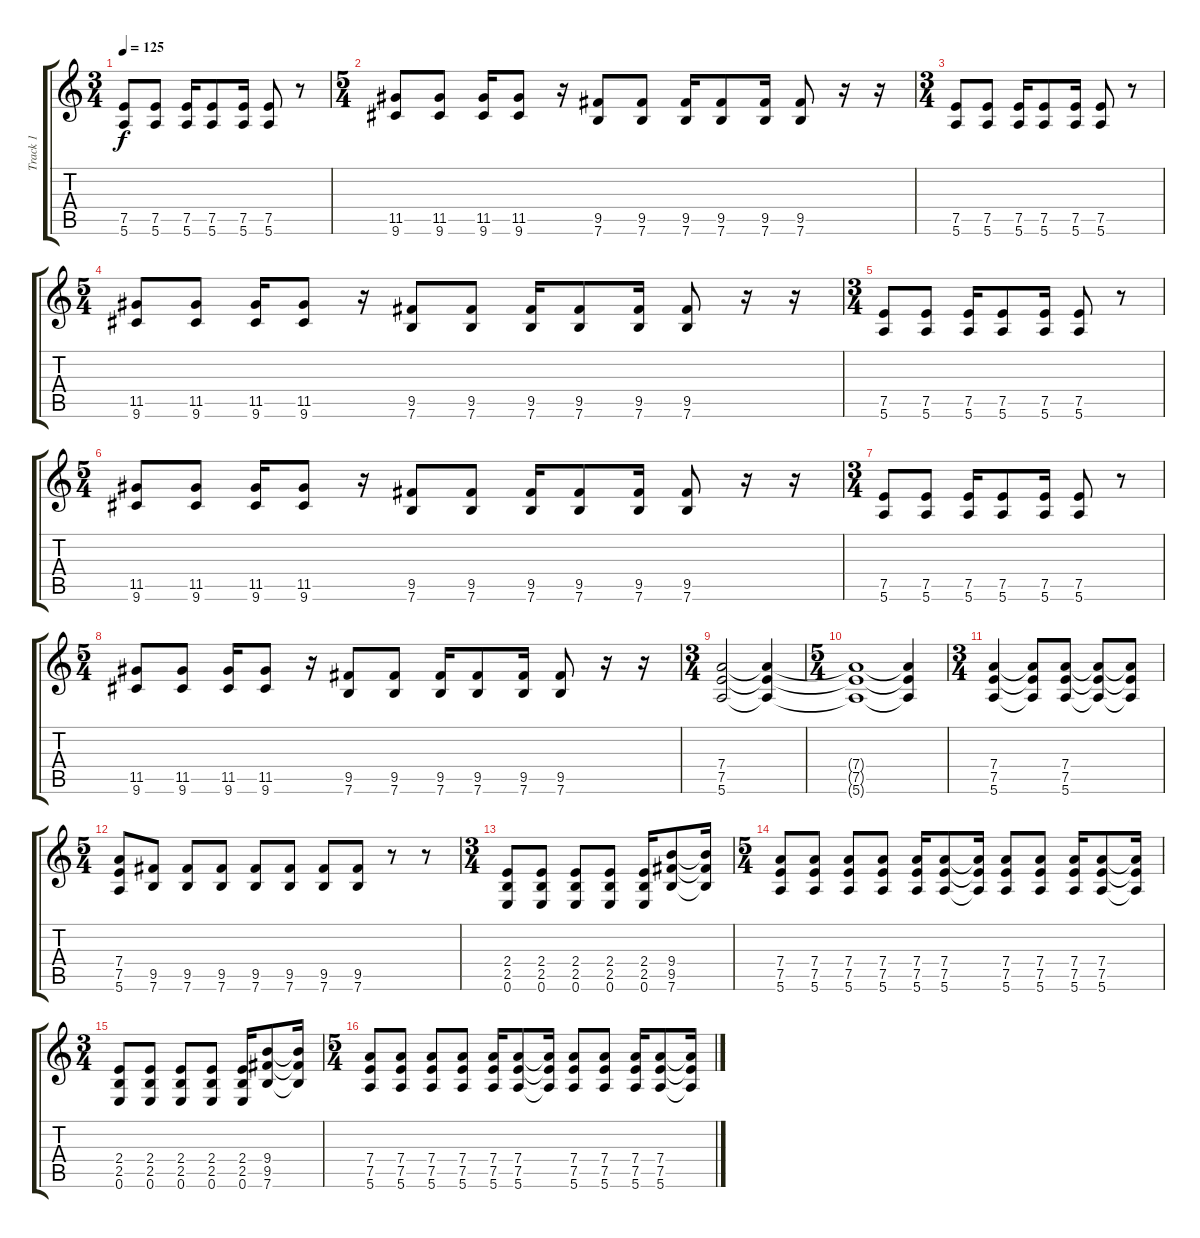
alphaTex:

\track ("Track 1" "Track 1") {instrument distortionguitar}
\staff {score tabs}
\tuning (E4 B3 G3 D3 A2 E2) {hide}
\ts (3 4)
\tempo 125
\clef g2
\ks c
(7.5 5.6).8{dy f} (7.5 5.6).8 (7.5 5.6).16 (7.5 5.6).8 (7.5 5.6).16 (7.5 5.6).8 r.8 |
\ts (5 4)
(11.5 9.6).8 (11.5 9.6).8 (11.5 9.6).16 (11.5 9.6).8 r.16 (9.5 7.6).8 (9.5 7.6).8 (9.5 7.6).16 (9.5 7.6).8 (9.5 7.6).16 (9.5 7.6).8 r.16 r.16 |
\ts (3 4)
(7.5 5.6).8 (7.5 5.6).8 (7.5 5.6).16 (7.5 5.6).8 (7.5 5.6).16 (7.5 5.6).8 r.8 |
\ts (5 4)
(11.5 9.6).8 (11.5 9.6).8 (11.5 9.6).16 (11.5 9.6).8 r.16 (9.5 7.6).8 (9.5 7.6).8 (9.5 7.6).16 (9.5 7.6).8 (9.5 7.6).16 (9.5 7.6).8 r.16 r.16 |
\ts (3 4)
(7.5 5.6).8 (7.5 5.6).8 (7.5 5.6).16 (7.5 5.6).8 (7.5 5.6).16 (7.5 5.6).8 r.8 |
\ts (5 4)
(11.5 9.6).8 (11.5 9.6).8 (11.5 9.6).16 (11.5 9.6).8 r.16 (9.5 7.6).8 (9.5 7.6).8 (9.5 7.6).16 (9.5 7.6).8 (9.5 7.6).16 (9.5 7.6).8 r.16 r.16 |
\ts (3 4)
(7.5 5.6).8 (7.5 5.6).8 (7.5 5.6).16 (7.5 5.6).8 (7.5 5.6).16 (7.5 5.6).8 r.8 |
\ts (5 4)
(11.5 9.6).8 (11.5 9.6).8 (11.5 9.6).16 (11.5 9.6).8 r.16 (9.5 7.6).8 (9.5 7.6).8 (9.5 7.6).16 (9.5 7.6).8 (9.5 7.6).16 (9.5 7.6).8 r.16 r.16 |
\ts (3 4)
(7.4 7.5 5.6).2 (7.4{t} 7.5{t} 5.6{t}).4 |
\ts (5 4)
(7.4{t} 7.5{t} 5.6{t}).1 (7.4{t} 7.5{t} 5.6{t}).4 |
\ts (3 4)
(7.4 7.5 5.6).4 (7.4{t} 7.5{t} 5.6{t}).8 (7.4 7.5 5.6).8 (7.4{t} 7.5{t} 5.6{t}).8 (7.4{t} 7.5{t} 5.6{t}).8 |
\ts (5 4)
(7.4 7.5 5.6).8 (9.5 7.6).8 (9.5 7.6).8 (9.5 7.6).8 (9.5 7.6).8 (9.5 7.6).8 (9.5 7.6).8 (9.5 7.6).8 r.8 r.8 |
\ts (3 4)
(2.4 2.5 0.6).8 (2.4 2.5 0.6).8 (2.4 2.5 0.6).8 (2.4 2.5 0.6).8 (2.4 2.5 0.6).16 (9.4 9.5 7.6).8 (9.4{t} 9.5{t} 7.6{t}).16 |
\ts (5 4)
(7.4 7.5 5.6).8 (7.4 7.5 5.6).8 (7.4 7.5 5.6).8 (7.4 7.5 5.6).8 (7.4 7.5 5.6).16 (7.4 7.5 5.6).8 (7.4{t} 7.5{t} 5.6{t}).16 (7.4 7.5 5.6).8 (7.4 7.5 5.6).8 (7.4 7.5 5.6).16 (7.4 7.5 5.6).8 (7.4{t} 7.5{t} 5.6{t}).16 |
\ts (3 4)
(2.4 2.5 0.6).8 (2.4 2.5 0.6).8 (2.4 2.5 0.6).8 (2.4 2.5 0.6).8 (2.4 2.5 0.6).16 (9.4 9.5 7.6).8 (9.4{t} 9.5{t} 7.6{t}).16 |
\ts (5 4)
(7.4 7.5 5.6).8 (7.4 7.5 5.6).8 (7.4 7.5 5.6).8 (7.4 7.5 5.6).8 (7.4 7.5 5.6).16 (7.4 7.5 5.6).8 (7.4{t} 7.5{t} 5.6{t}).16 (7.4 7.5 5.6).8 (7.4 7.5 5.6).8 (7.4 7.5 5.6).16 (7.4 7.5 5.6).8 (7.4{t} 7.5{t} 5.6{t}).16
